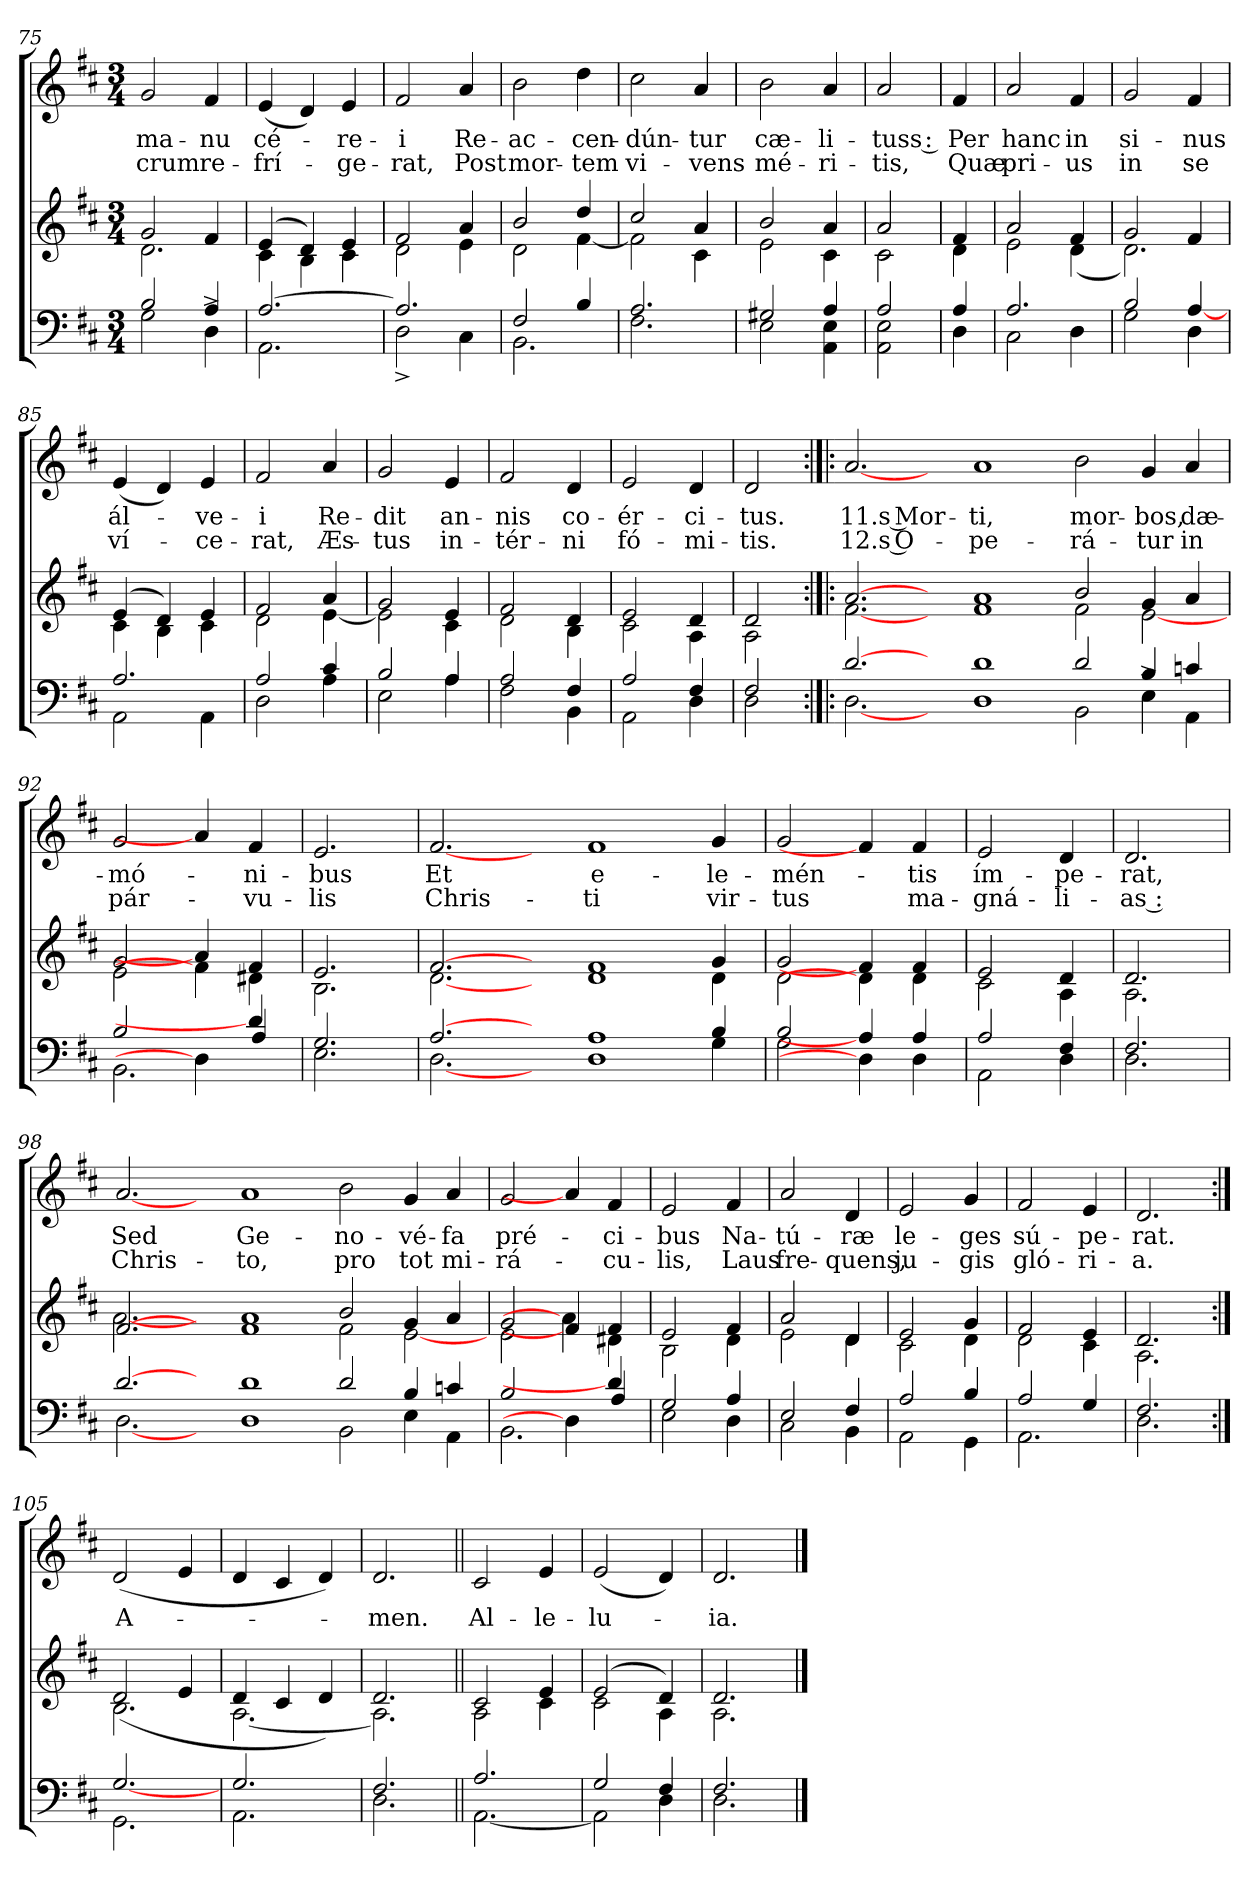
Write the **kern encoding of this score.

**kern	**kern	**kern	**text	**text
*part2	*part2	*part1	*part1	*part1
*staff3	*staff2	*staff1	*staff1	*staff1
*clefF4	*clefG2	*clefG2	*	*
*k[f#c#]	*k[f#c#]	*k[f#c#]	*	*
*D:	*D:	*D:	*	*
*M3/4	*M3/4	*M3/4	*	*
=75	=75	=75	=75	=75
*^	*^	*	*	*
!	!	!	!	!	!LO:LY:b	!LO:LY:b
2G\	2B/	2.d\	2g/	2g/	ma-	-crum
!	!	!	!	!	!LO:LY:b	!LO:LY:b
4D^<\	4A/	.	4f#/	4f#/	-nu	re-
=76	=76	=76	=76	=76	=76	=76
!	!	!	!	!	!LO:LY:b	!LO:LY:b
[>2.A/	2.AA\	(4e/	4c#\	(<4e/	cé-	-frí-
.	.	4d/)	4B\	4d/)	.	.
!	!	!	!	!	!LO:LY:b	!LO:LY:b
.	.	4e/	4c#\	4e/	-re-	-ge-
=77	=77	=77	=77	=77	=77	=77
!	!	!	!	!	!LO:LY:b	!LO:LY:b
2.A/]	2D^<\	2f#/	2d\	2f#/	-i	-rat,
!	!	!	!	!	!LO:LY:b	!LO:LY:b
.	4C#\	4a/	4e\	4a/	Re-	Post
=78	=78	=78	=78	=78	=78	=78
!	!	!	!	!	!LO:LY:b	!LO:LY:b
2.BB\	2F#/	2d\	2b/	2b\	-ac-	mor-
!	!	!	!	!	!LO:LY:b	!LO:LY:b
.	4B/	4dd/	[<4f#\	4dd\	-cen-	-tem
=79	=79	=79	=79	=79	=79	=79
!	!	!	!	!	!LO:LY:b	!LO:LY:b
2.A/	2.F#\	2cc#/	2f#\]	2cc#\	-dún-	vi-
!	!	!	!	!	!LO:LY:b	!LO:LY:b
.	.	4a/	4c#\	4a/	-tur	-vens
=80	=80	=80	=80	=80	=80	=80
!	!	!	!	!	!LO:LY:b	!LO:LY:b
2G#X/	2E\	2b/	2e\	2b\	cæ-	mé-
!	!	!	!	!	!LO:LY:b	!LO:LY:b
4A/	4AA\ 4E\	4a/	4c#\	4a/	-li-	-ri-
=81	=81	=81	=81	=81	=81	=81
!	!	!	!	!	!LO:LY:b	!LO:LY:b
2AA\ 2E\	2A/	2c#\	2a/	2a/	-tuss :	-tis,
!!LO:LB:g=z
=82	=82	=82	=82	=82	=82	=82
!	!	!	!	!	!LO:LY:b	!LO:LY:b
4D\	4A/	4d\	4f#/	4f#/	Per	Quæ
=83	=83	=83	=83	=83	=83	=83
!	!	!	!	!	!LO:LY:b	!LO:LY:b
2.A/	2C#\	2a/	2e\	2a/	hanc	pri-
!	!	!	!	!	!LO:LY:b	!LO:LY:b
.	4D\	4f#/	(<4d\	4f#/	in	-us
=84	=84	=84	=84	=84	=84	=84
!	!	!	!	!	!LO:LY:b	!LO:LY:b
2G\	2B/	2.d\)	2g/	2g/	si-	in
!	!	!	!	!	!LO:LY:b	!LO:LY:b
4D\	[>4A/	.	4f#/	4f#/	-nus	se
=85	=85	=85	=85	=85	=85	=85
!	!	!	!	!	!LO:LY:b	!LO:LY:b
2.A/	2AA\	(4e/	4c#\	(<4e/	ál-	ví-
.	.	4d/)	4B\	4d/)	.	.
!	!	!	!	!	!LO:LY:b	!LO:LY:b
.	4AA\	4e/	4c#\	4e/	-ve-	-ce-
=86	=86	=86	=86	=86	=86	=86
!	!	!	!	!	!LO:LY:b	!LO:LY:b
2A/	2D\	2f#/	2d\	2f#/	-i	-rat,
!	!	!	!	!	!LO:LY:b	!LO:LY:b
4c#/	4A\	4a/	[<4e\	4a/	Re-	Æs-
=87	=87	=87	=87	=87	=87	=87
!	!	!	!	!	!LO:LY:b	!LO:LY:b
2B/	2E\	2g/	2e\]	2g/	-dit	-tus
!	!	!	!	!	!LO:LY:b	!LO:LY:b
4A/	4A\	4e/	4c#\	4e/	an-	in-
=88	=88	=88	=88	=88	=88	=88
!	!	!	!	!	!LO:LY:b	!LO:LY:b
2A/	2F#\	2f#/	2d\	2f#/	-nis	-tér-
!	!	!	!	!	!LO:LY:b	!LO:LY:b
4F#/	4BB\	4d/	4B\	4d/	co-	-ni
=89	=89	=89	=89	=89	=89	=89
!	!	!	!	!	!LO:LY:b	!LO:LY:b
2A/	2AA\	2e/	2c#\	2e/	-ér-	fó-
!	!	!	!	!	!LO:LY:b	!LO:LY:b
4F#/	4D\	4d/	4A\	4d/	-ci-	-mi-
=90	=90	=90	=90	=90	=90	=90
!	!	!	!	!	!LO:LY:b	!LO:LY:b
2D\	2F#/	2A\	2d/	2d/	-tus.	-tis.
!!LO:LB:g=z
=91:|!|:	=91:|!|:	=91:|!|:	=91:|!|:	=91:|!|:	=91:|!|:	=91:|!|:
!	!	!	!	!	!LO:LY:b:rj	!LO:LY:b:rj
[2.d	[2.D	[2.a	[2.f#	[2.a	11.s Mor-	12.s O-
4ryy	4ryy	4ryy	4ryy	4ryy	.	.
!	!	!	!	!	!LO:LY:b	!LO:LY:b
1d	1D	1a	1f#	1a	-ti,	-pe-
!	!	!	!	!	!LO:LY:b	!LO:LY:b
2BB\	2d/	2f#\	2b/	2b\	mor-	-rá-
!	!	!	!	!	!LO:LY:b	!LO:LY:b
4E^<\	4B/	4g/	[<2e\	4g/	-bos,	-tur
!	!	!	!	!	!LO:LY:b	!LO:LY:b
4AA\	4cn/	4a/	.	4a/	dæ-	in
=92	=92	=92	=92	=92	=92	=92
!	!	!	!	!	!LO:LY:b	!LO:LY:b
2.BB\	2B/	2e\	2g/	2g/	-mó-	pár-
.	4D]	4a]	4f#]	4a]	.	.
!	!	!	!	!	!LO:LY:b	!LO:LY:b
4d]	4A/	4f#/	4d#X\	4f#/	-ni-	-vu-
=93	=93	=93	=93	=93	=93	=93
!	!	!	!	!	!LO:LY:b	!LO:LY:b
2.G/	2.E\	2.e/	2.B\	2.e/	-bus	-lis
=94	=94	=94	=94	=94	=94	=94
!	!	!	!	!	!LO:LY:b	!LO:LY:b
[2.A	[2.D	[2.f#	[2.d	[2.f#	Et	Chris-
4ryy	4ryy	4ryy	4ryy	4ryy	.	.
!	!	!	!	!	!LO:LY:b:rj	!LO:LY:b:rj
1D	1A	1d	1f#	1f#	e-	-ti
!	!	!	!	!	!LO:LY:b	!LO:LY:b
4G\	4B/	4d\	4g/	4g/	-le-	vir-
=95	=95	=95	=95	=95	=95	=95
!	!	!	!	!	!LO:LY:b	!LO:LY:b
2B/	2G\	2g/	2d\	2g/	-mén-	-tus
4A]	4D]	4f#]	4d]	4f#]	.	.
!	!	!	!	!	!LO:LY:b	!LO:LY:b
4A/	4D\	4f#/	4d\	4f#/	-tis	ma-
=96	=96	=96	=96	=96	=96	=96
!	!	!	!	!	!LO:LY:b	!LO:LY:b
2A/	2AA\	2e/	2c#\	2e/	ím-	-gná-
!	!	!	!	!	!LO:LY:b	!LO:LY:b
4F#/	4D\	4d/	4A\	4d/	-pe-	-li-
=97	=97	=97	=97	=97	=97	=97
!	!	!	!	!	!LO:LY:b	!LO:LY:b
2.F#/	2.D\	2.d/	2.A\	2.d/	-rat,	-as :
!!LO:PB:g=z
=98	=98	=98	=98	=98	=98	=98
!	!	!	!	!	!LO:LY:b	!LO:LY:b
[2.d	[2.D	[2.f#	[2.a	[2.a	Sed	Chris-
4ryy	4ryy	4ryy	4ryy	4ryy	.	.
!	!	!	!	!	!LO:LY:b	!LO:LY:b
1d	1D	1a	1f#	1a	Ge-	-to,
!	!	!	!	!	!LO:LY:b	!LO:LY:b
2BB\	2d/	2b/	2f#\	2b\	-no-	pro
!	!	!	!	!	!LO:LY:b	!LO:LY:b
4E\	4B/	4g/	[<2e\	4g/	-vé-	tot
!	!	!	!	!	!LO:LY:b	!LO:LY:b
4AA\	4cn/	4a/	.	4a/	-fa	mi-
=99	=99	=99	=99	=99	=99	=99
!	!	!	!	!	!LO:LY:b	!LO:LY:b
2.BB\	2B/	2e\	2g/	2g/	pré-	-rá-
.	4D]	4f#]	4a]	4a]	.	.
!	!	!	!	!	!LO:LY:b	!LO:LY:b
4d]	4A/	4f#/	4d#X\	4f#/	-ci-	-cu-
=100	=100	=100	=100	=100	=100	=100
!	!	!	!	!	!LO:LY:b	!LO:LY:b
2G/	2E\	2e/	2B\	2e/	-bus	-lis,
!	!	!	!	!	!LO:LY:b	!LO:LY:b
4A/	4D\	4f#/	4d\	4f#/	Na-	Laus
=101	=101	=101	=101	=101	=101	=101
!	!	!	!	!	!LO:LY:b	!LO:LY:b
2E/	2C#\	2a/	2e\	2a/	-tú-	fre-
!	!	!	!	!	!LO:LY:b	!LO:LY:b
4F#/	4BB\	4d/	4d\	4d/	-ræ	-quens,
=102	=102	=102	=102	=102	=102	=102
!	!	!	!	!	!LO:LY:b	!LO:LY:b
2A/	2AA\	2e/	2c#\	2e/	le-	ju-
!	!	!	!	!	!LO:LY:b	!LO:LY:b
4B/	4GG\	4g/	4d\	4g/	-ges	-gis
=103	=103	=103	=103	=103	=103	=103
!	!	!	!	!	!LO:LY:b	!LO:LY:b
2.AA\	2A/	2d\	2f#/	2f#/	sú-	gló-
!	!	!	!	!	!LO:LY:b	!LO:LY:b
.	4G/	4e/	4c#\	4e/	-pe-	-ri-
=104	=104	=104	=104	=104	=104	=104
!	!	!	!	!	!LO:LY:b	!LO:LY:b
2.F#/	2.D\	2.d/	2.A\	2.d/	-rat.	-a.
!!LO:LB:g=z
=105:|!	=105:|!	=105:|!	=105:|!	=105:|!	=105:|!	=105:|!
!	!	!	!	!	!LO:LY:b	!
2.GG\	[>2.G/	2.B\	(2d/	(2d/	A-	.
.	.	.	4e/	4e/	.	.
=106	=106	=106	=106	=106	=106	=106
2.G/	2.AA\	4d/	[<2.A\	4d/	.	.
.	.	4c#/	.	4c#/	.	.
.	.	4d/)	.	4d/)	.	.
=107	=107	=107	=107	=107	=107	=107
!	!	!	!	!	!LO:LY:b	!
2.F#/	2.D\	2.d/	2.A\]	2.d/	-men.	.
=108||	=108||	=108||	=108||	=108||	=108||	=108||
!	!	!	!	!	!LO:LY:b	!
2.A/	[<2.AA\	2c#/	2A\	2c#/	Al-	.
!	!	!	!	!	!LO:LY:b	!
.	.	4e/	4c#\	4e/	-le-	.
=109	=109	=109	=109	=109	=109	=109
!	!	!	!	!	!LO:LY:b	!
2G/	2AA\]	(2e/	2c#\	(2e/	-lu-	.
4F#/	4D\	4d/)	4A\	4d/)	.	.
=110	=110	=110	=110	=110	=110	=110
!	!	!	!	!	!LO:LY:b	!
2.F#/	2.D\	2.d/	2.A\	2.d/	-ia.	.
*v	*v	*	*	*	*	*
*	*v	*v	*	*	*
==	==	==	==	==
*-	*-	*-	*-	*-
